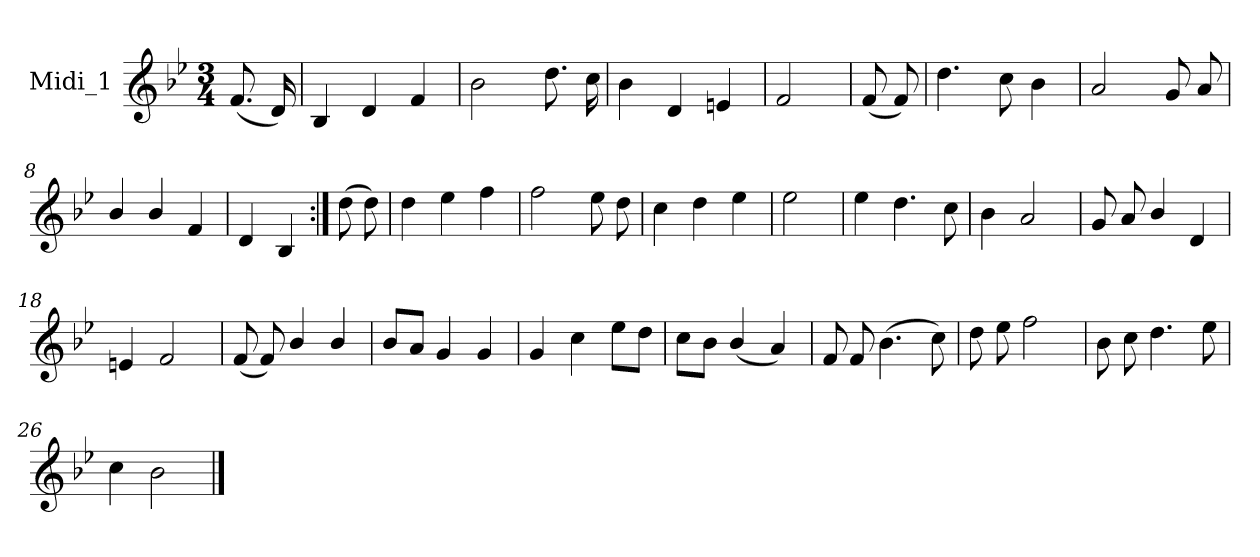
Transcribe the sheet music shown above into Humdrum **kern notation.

**kern
*part1
*staff1
*I"Midi_1
*clefG2
*k[b-e-]
*B-:
*M3/4
=
(<8.f
16d)
=1
4B-
4d
4f
=2
2b-
8.dd
16cc
=3
4b-
4d
4en
=4
2f
!!LO:LB:g=z
=5
(<8f
8f)
=6
4.dd
8cc
4b-
=7
2a
8g
8a
=8
4b-/
4b-/
4f
=9
4d
4B-
!!LO:LB:g=z
=10:|!
(>8dd
8dd)
=11
4dd
4ee-
4ff
=12
2ff
8ee-
8dd
=13
4cc
4dd
4ee-
=14
2ee-
!!LO:LB:g=z
=15
4ee-
4.dd
8cc
=16
4b-
2a
=17
8g
8a
4b-/
4d
=18
4en
2f
!!LO:LB:g=z
=19
(<8f
8f)
4b-/
4b-/
=20
8b-L
8aJ
4g
4g
=21
4g
4cc
8ee-L
8ddJ
=22
8ccL
8b-J
(<4b-/
4a)
!!LO:LB:g=z
=23
8f
8f
(>4.b-
8cc)
=24
8dd
8ee-
2ff
=25
8b-
8cc
4.dd
8ee-
=26
4cc
2b-
==
*-
